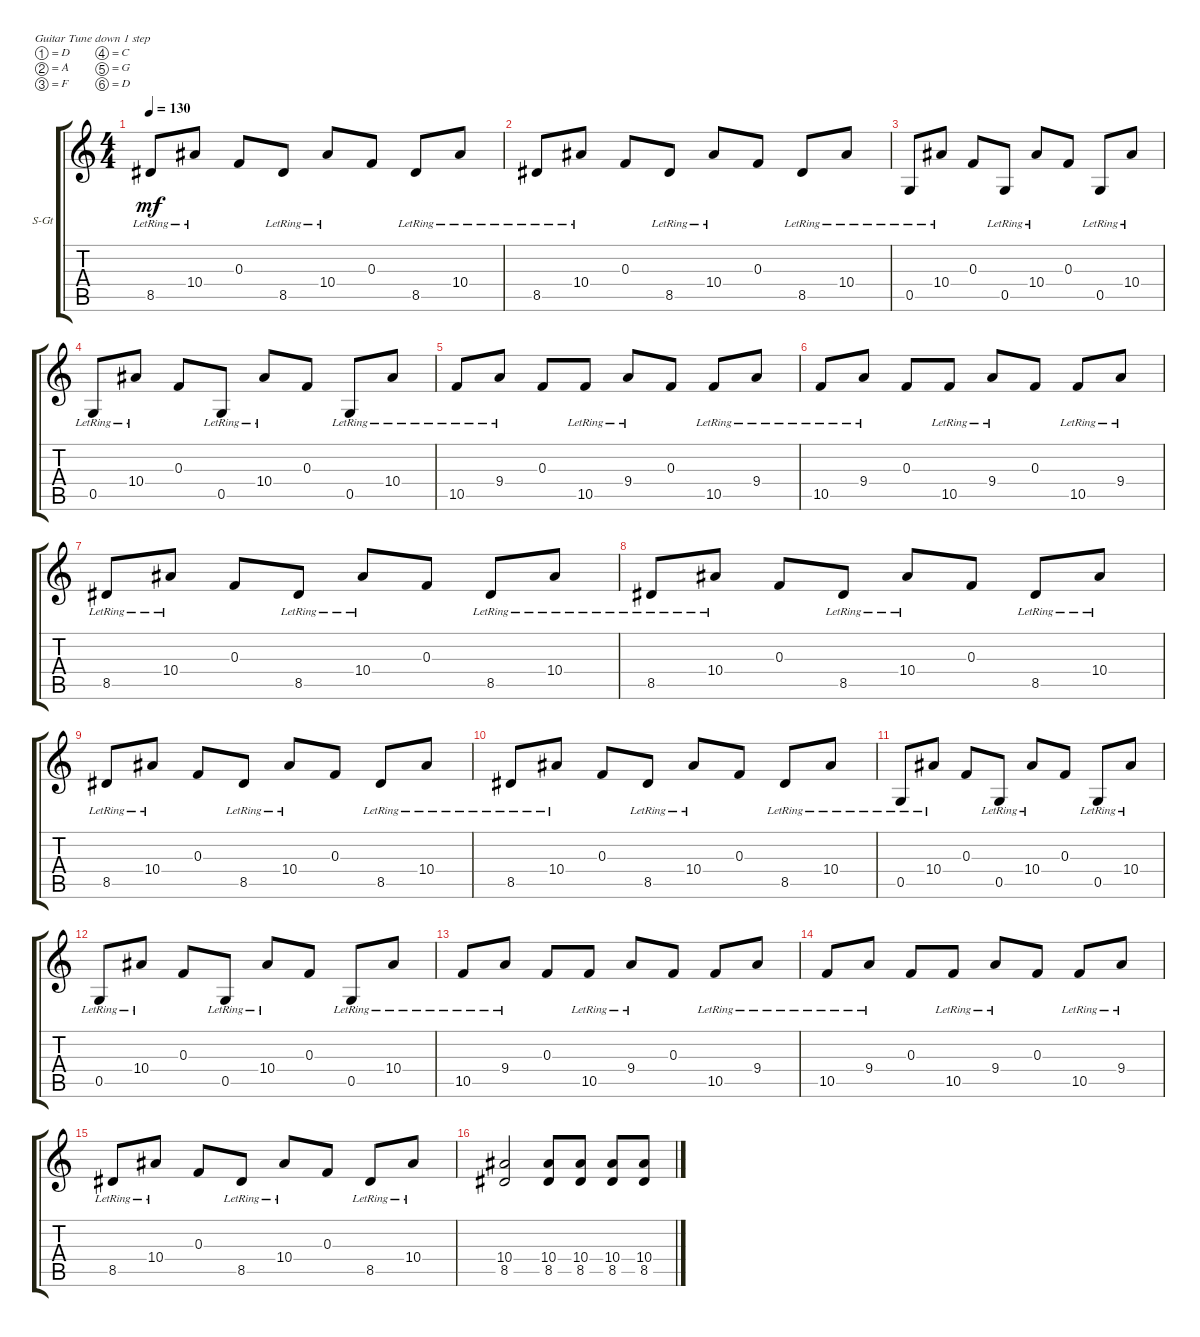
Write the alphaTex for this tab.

\defaultSystemsLayout 4
\bracketExtendMode groupsimilarinstruments
\firstSystemTrackNameOrientation horizontal
\otherSystemsTrackNameOrientation horizontal
\track ("Steel Guitar" "S-Gt") {instrument acousticguitarsteel}
\staff {score tabs}
\tuning (D4 A3 F3 C3 G2 D2)
\ts (4 4)
\tempo 130
\clef g2
\scale
0.322751
\ks c
8.5{lr}.8{dy mf} 10.4{lr}.8 0.3.8 8.5{lr}.8 10.4{lr}.8 0.3.8 8.5{lr}.8 10.4{lr}.8 |
\scale
0.322751 8.5{lr}.8 10.4{lr}.8 0.3.8 8.5{lr}.8 10.4{lr}.8 0.3.8 8.5{lr}.8 10.4{lr}.8 |
\scale
0.333333 0.5{lr}.8 10.4{lr}.8 0.3.8 0.5{lr}.8 10.4{lr}.8 0.3.8 0.5{lr}.8 10.4{lr}.8 |
\scale
0.333333 0.5{lr}.8 10.4{lr}.8 0.3.8 0.5{lr}.8 10.4{lr}.8 0.3.8 0.5{lr}.8 10.4{lr}.8 |
\scale
0.333333 10.5{lr}.8 9.4{lr}.8 0.3.8 10.5{lr}.8 9.4{lr}.8 0.3.8 10.5{lr}.8 9.4{lr}.8 |
\scale
0.333333 10.5{lr}.8 9.4{lr}.8 0.3.8 10.5{lr}.8 9.4{lr}.8 0.3.8 10.5{lr}.8 9.4{lr}.8 |
\scale
0.333333 8.5{lr}.8 10.4{lr}.8 0.3.8 8.5{lr}.8 10.4{lr}.8 0.3.8 8.5{lr}.8 10.4{lr}.8 |
\scale
0.333333 8.5{lr}.8 10.4{lr}.8 0.3.8 8.5{lr}.8 10.4{lr}.8 0.3.8 8.5{lr}.8 10.4{lr}.8 |
\scale
0.333333 8.5{lr}.8 10.4{lr}.8 0.3.8 8.5{lr}.8 10.4{lr}.8 0.3.8 8.5{lr}.8 10.4{lr}.8 |
\scale
0.333333 8.5{lr}.8 10.4{lr}.8 0.3.8 8.5{lr}.8 10.4{lr}.8 0.3.8 8.5{lr}.8 10.4{lr}.8 |
\scale
0.333333 0.5{lr}.8 10.4{lr}.8 0.3.8 0.5{lr}.8 10.4{lr}.8 0.3.8 0.5{lr}.8 10.4{lr}.8 |
\scale
0.333333 0.5{lr}.8 10.4{lr}.8 0.3.8 0.5{lr}.8 10.4{lr}.8 0.3.8 0.5{lr}.8 10.4{lr}.8 |
\scale
0.333333 10.5{lr}.8 9.4{lr}.8 0.3.8 10.5{lr}.8 9.4{lr}.8 0.3.8 10.5{lr}.8 9.4{lr}.8 |
\scale
0.333333 10.5{lr}.8 9.4{lr}.8 0.3.8 10.5{lr}.8 9.4{lr}.8 0.3.8 10.5{lr}.8 9.4{lr}.8 |
\scale
0.312821 8.5{lr}.8 10.4{lr}.8 0.3.8 8.5{lr}.8 10.4{lr}.8 0.3.8 8.5{lr}.8 10.4{lr}.8 |
\scale
0.312821 (8.5 10.4).2 (10.4 8.5).8 (10.4 8.5).8 (10.4 8.5).8 (10.4 8.5).8
